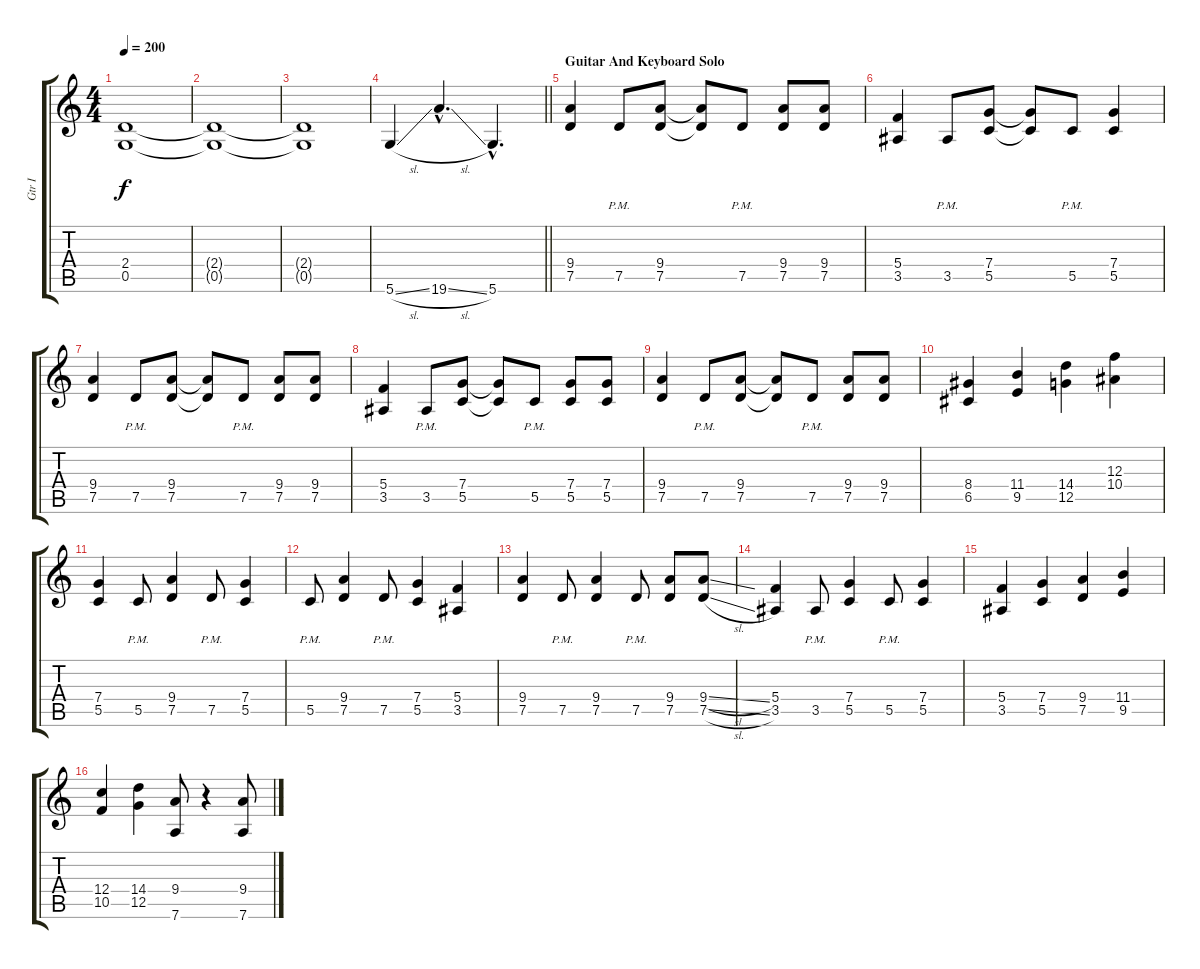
\track ("Gtr I" "Gtr I") {instrument overdrivenguitar}
\staff {score tabs}
\tuning (D4 A3 F3 C3 G2 D2) {hide}
\ts (4 4)
\tempo 200
\clef g2
\ks c
(2.4{t} 0.5{t}).1{dy f} |
(2.4{t} 0.5{t}).1 |
(2.4{t} 0.5{t}).1 |
\barLineRight lightlight
5.6{sl}.4 19.6{sl hac}.4{d} 5.6{hac}.4{d} |
\section ("" "Guitar And Keyboard Solo")
(9.4 7.5).4 7.5{pm}.8 (9.4 7.5).8 (9.4{t} 7.5{t}).8 7.5{pm}.8 (9.4 7.5).8 (9.4 7.5).8 |
(5.4 3.5).4 3.5{pm}.8 (7.4 5.5).8 (7.4{t} 5.5{t}).8 5.5{pm}.8 (7.4 5.5).4 |
(9.4 7.5).4 7.5{pm}.8 (9.4 7.5).8 (9.4{t} 7.5{t}).8 7.5{pm}.8 (9.4 7.5).8 (9.4 7.5).8 |
(5.4 3.5).4 3.5{pm}.8 (7.4 5.5).8 (7.4{t} 5.5{t}).8 5.5{pm}.8 (7.4 5.5).8 (7.4 5.5).8 |
(9.4 7.5).4 7.5{pm}.8 (9.4 7.5).8 (9.4{t} 7.5{t}).8 7.5{pm}.8 (9.4 7.5).8 (9.4 7.5).8 |
(8.4 6.5).4 (11.4 9.5).4 (14.4 12.5).4 (12.3 10.4).4 |
(7.4 5.5).4 5.5{pm}.8 (9.4 7.5).4 7.5{pm}.8 (7.4 5.5).4 |
5.5{pm}.8 (9.4 7.5).4 7.5{pm}.8 (7.4 5.5).4 (5.4 3.5).4 |
(9.4 7.5).4 7.5{pm}.8 (9.4 7.5).4 7.5{pm}.8 (9.4 7.5).8 (9.4{sl} 7.5{sl}).8 |
(5.4 3.5).4 3.5{pm}.8 (7.4 5.5).4 5.5{pm}.8 (7.4 5.5).4 |
(5.4 3.5).4 (7.4 5.5).4 (9.4 7.5).4 (11.4 9.5).4 |
(12.4 10.5).4 (14.4 12.5).4 (9.4 7.6).8 r.4 (9.4 7.6).8
